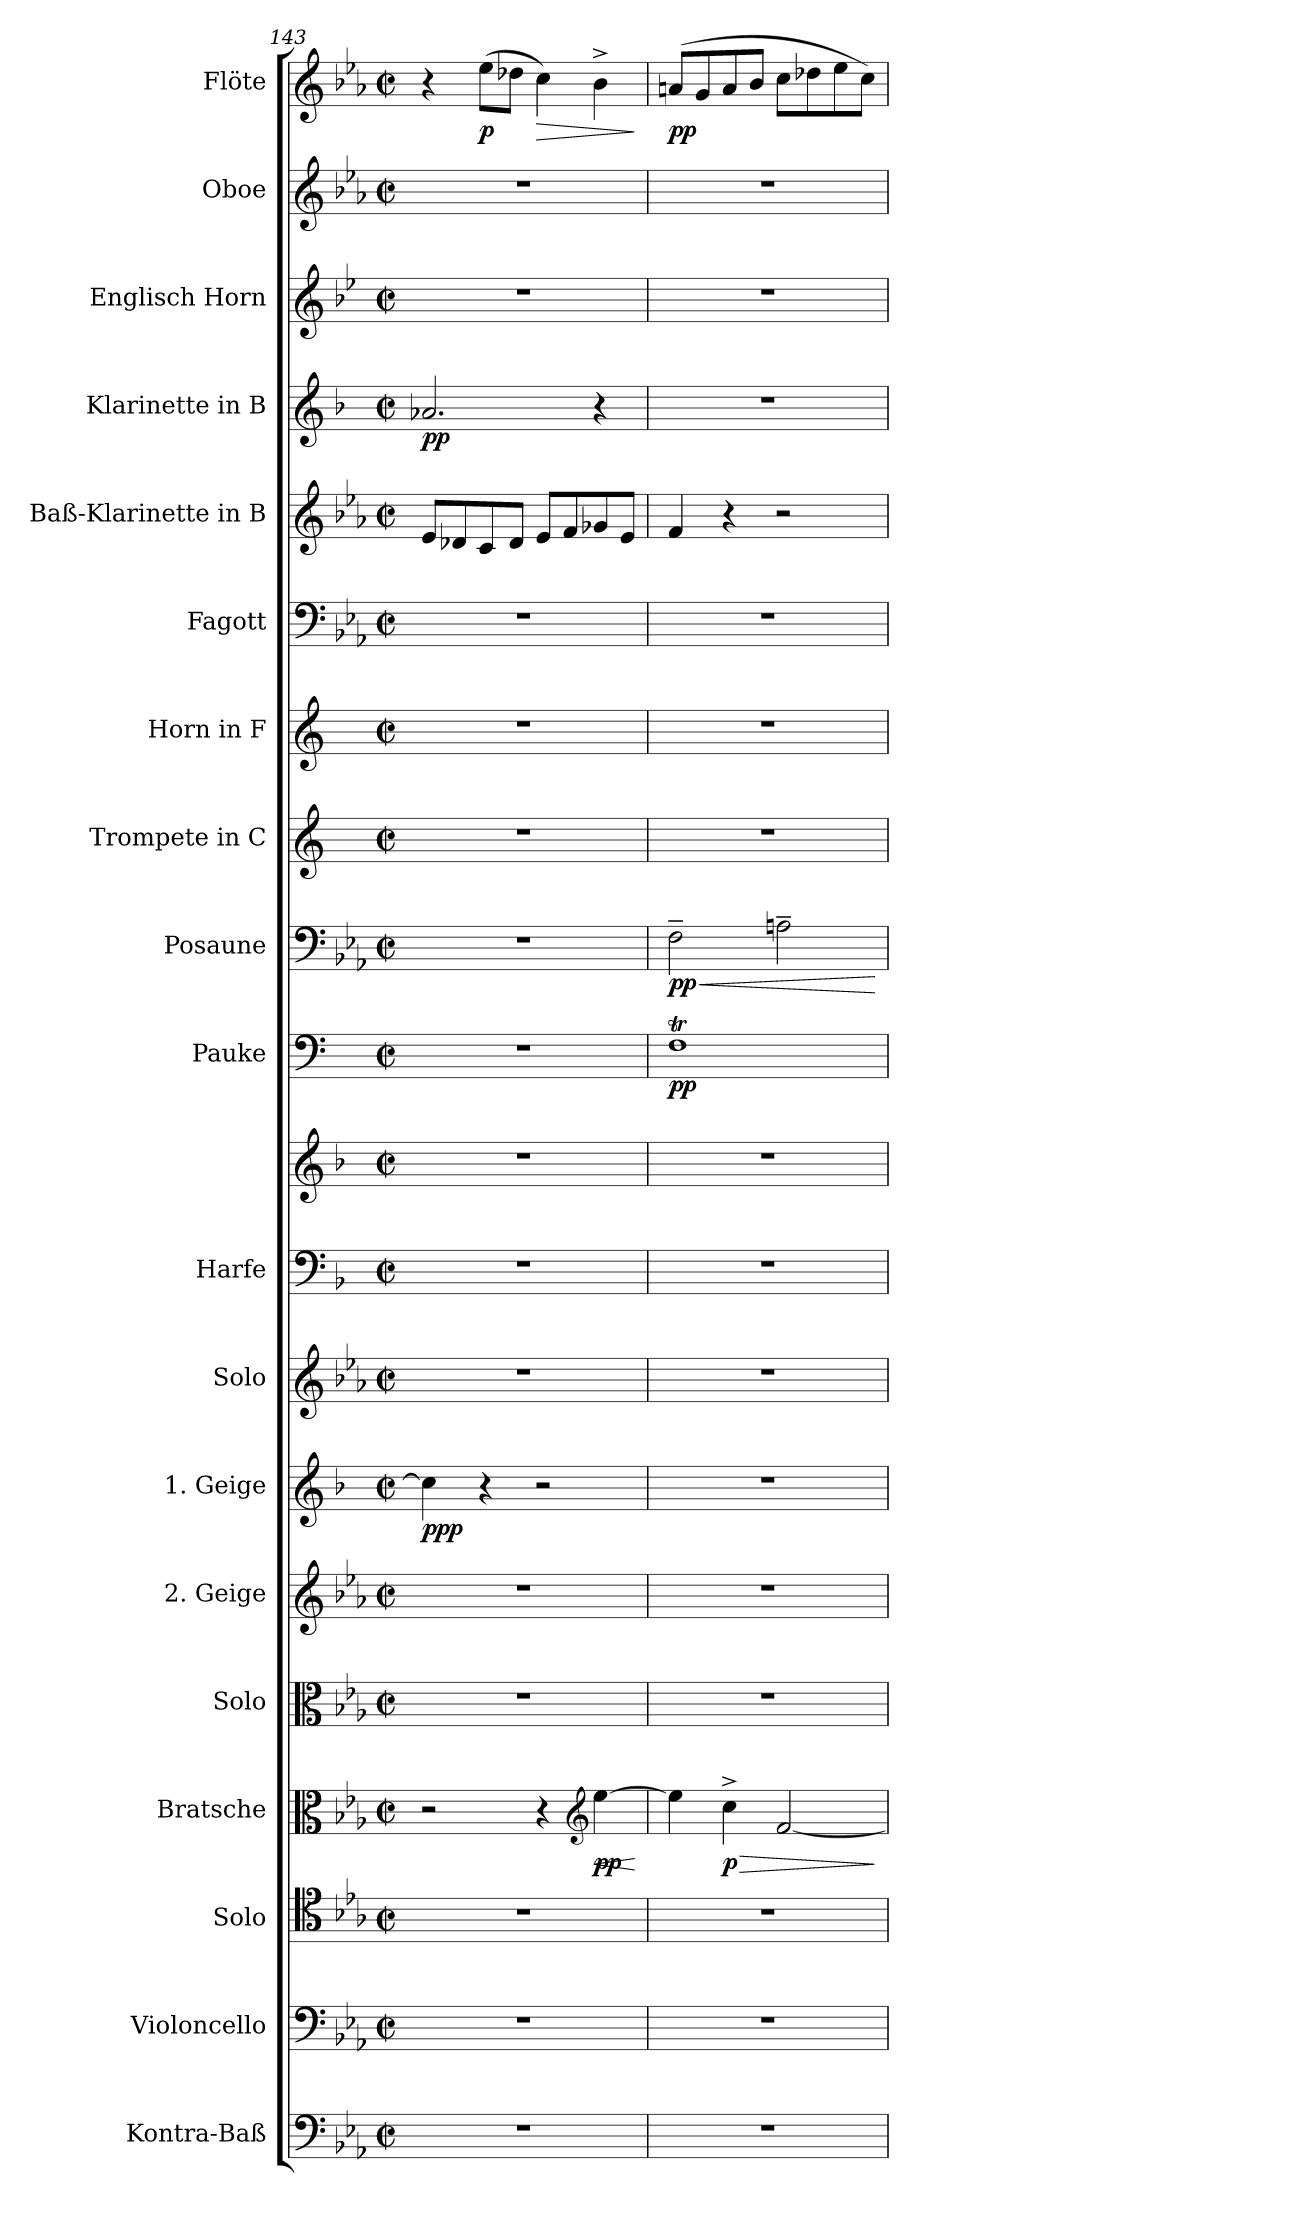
**kern	**kern	**kern	**kern	**dynam	**kern	**kern	**kern	**dynam	**kern	**kern	**kern	**kern	**dynam	**kern	**dynam	**kern	**kern	**kern	**kern	**kern	**dynam	**kern	**kern	**kern	**dynam
*part19	*part18	*part17	*part16	*part16	*part15	*part14	*part13	*part13	*part12	*part11	*part11	*part10	*part10	*part9	*part9	*part8	*part7	*part6	*part5	*part4	*part4	*part3	*part2	*part1	*part1
*staff20	*staff19	*staff18	*staff17	*staff17	*staff16	*staff15	*staff14	*staff14	*staff13	*staff12	*staff11	*staff10	*staff10	*staff9	*staff9	*staff8	*staff7	*staff6	*staff5	*staff4	*staff4	*staff3	*staff2	*staff1	*staff1
*I"Kontra-Baß	*I"Violoncello	*I"Solo	*I"Bratsche	*	*I"Solo	*I"2. Geige	*I"1. Geige	*	*I"Solo	*I"Harfe	*	*I"Pauke	*	*I"Posaune	*	*I"Trompete in C	*I"Horn in F	*I"Fagott	*I"Baß-Klarinette in B	*I"Klarinette in B	*	*I"Englisch Horn	*I"Oboe	*I"Flöte	*
*	*I'Vlc.	*I'Solo	*I'Br.	*	*I'Solo	*I'2. Gg	*I'1. Gg.	*	*I'Solo	*I'Hrf.	*	*I'Pk.	*	*I'Pos.	*	*I'Trp.	*I'Hr. F	*I'Fg.	*	*I'Kl. B	*	*I'E. H.	*I'Ob.	*I'Fl.	*
*clefF4	*clefF4	*clefC4	*clefC3	*	*clefC3	*clefG2	*clefG2	*	*clefG2	*clefF4	*clefG2	*clefF4	*	*clefF4	*	*clefG2	*clefG2	*clefF4	*clefG2	*clefG2	*	*clefG2	*clefG2	*clefG2	*
*ITrd7c12	*	*	*	*	*	*	*ITrd1c2	*	*	*ITrd1c2	*ITrd1c2	*	*	*	*	*	*ITrd4c7	*	*ITrd8c14	*ITrd1c2	*	*ITrd4c7	*	*	*
*k[b-e-a-]	*k[b-e-a-]	*k[b-e-a-]	*k[b-e-a-]	*	*k[b-e-a-]	*k[b-e-a-]	*k[b-e-a-]	*	*k[b-e-a-]	*k[b-e-a-]	*k[b-e-a-]	*k[]	*	*k[b-e-a-]	*	*k[]	*k[b-]	*k[b-e-a-]	*k[b-e-a-]	*k[b-e-a-]	*	*k[b-e-a-]	*k[b-e-a-]	*k[b-e-a-]	*
*M2/2	*M2/2	*M2/2	*M2/2	*	*M2/2	*M2/2	*M2/2	*	*M2/2	*M2/2	*M2/2	*M2/2	*	*M2/2	*	*M2/2	*M2/2	*M2/2	*M2/2	*M2/2	*	*M2/2	*M2/2	*M2/2	*
*met(c|)	*met(c|)	*met(c|)	*met(c|)	*	*met(c|)	*met(c|)	*met(c|)	*	*met(c|)	*met(c|)	*met(c|)	*met(c|)	*	*met(c|)	*	*met(c|)	*met(c|)	*met(c|)	*met(c|)	*met(c|)	*	*met(c|)	*met(c|)	*met(c|)	*
=143	=143	=143	=143	=143	=143	=143	=143	=143	=143	=143	=143	=143	=143	=143	=143	=143	=143	=143	=143	=143	=143	=143	=143	=143	=143
!	!	!	!	!	!	!	!	!LO:DY:b	!	!	!	!	!	!	!	!	!	!	!	!	!LO:DY:b	!	!	!	!
1r	1r	1r	2r	.	1r	1r	4b-\]	ppp	1r	1r	1r	1r	.	1r	.	1r	1r	1r	8E-/L	2.g-X/	pp	1r	1r	4r	.
.	.	.	.	.	.	.	.	.	.	.	.	.	.	.	.	.	.	.	8D-X/	.	.	.	.	.	.
!	!	!	!	!	!	!	!	!	!	!	!	!	!	!	!	!	!	!	!	!	!	!	!	!	!LO:DY:b
.	.	.	.	.	.	.	4r	.	.	.	.	.	.	.	.	.	.	.	8C/	.	.	.	.	(>8ee-\L	p
.	.	.	.	.	.	.	.	.	.	.	.	.	.	.	.	.	.	.	8D-/J	.	.	.	.	8dd-X\J	.
!	!	!	!	!	!	!	!	!	!	!	!	!	!	!	!	!	!	!	!	!	!	!	!	!	!LO:HP:b
.	.	.	4r	.	.	.	2r	.	.	.	.	.	.	.	.	.	.	.	8E-/L	.	.	.	.	4cc\)	>
.	.	.	.	.	.	.	.	.	.	.	.	.	.	.	.	.	.	.	8F/	.	.	.	.	.	.
*	*	*	*clefG2	*	*	*	*	*	*	*	*	*	*	*	*	*	*	*	*	*	*	*	*	*	*
!	!	!	!	!LO:HP:b	!	!	!	!	!	!	!	!	!	!	!	!	!	!	!	!	!	!	!	!	!
!	!	!	!	!LO:DY:n=1:b	!	!	!	!	!	!	!	!	!	!	!	!	!	!	!	!	!	!	!	!	!
.	.	.	[4ee-\	< pp	.	.	.	.	.	.	.	.	.	.	.	.	.	.	8G-X/	4r	.	.	.	4b-^\	.
.	.	.	.	.	.	.	.	.	.	.	.	.	.	.	.	.	.	.	8E-/J	.	.	.	.	.	.
.	.	.	.	[	.	.	.	.	.	.	.	.	.	.	.	.	.	.	.	.	.	.	.	.	]
=144	=144	=144	=144	=144	=144	=144	=144	=144	=144	=144	=144	=144	=144	=144	=144	=144	=144	=144	=144	=144	=144	=144	=144	=144	=144
!	!	!	!	!	!	!	!	!	!	!	!	!	!LO:DY:b	!	!LO:HP:b	!	!	!	!	!	!	!	!	!	!
!	!	!	!	!	!	!	!	!	!	!	!	!	!	!	!LO:DY:n=1:b	!	!	!	!	!	!	!	!	!	!LO:DY:b
1r	1r	1r	4ee-\]	.	1r	1r	1r	.	1r	1r	1r	1FT	pp	2F~\	< pp	1r	1r	1r	4F/	1r	.	1r	1r	(>8an/L	pp
.	.	.	.	.	.	.	.	.	.	.	.	.	.	.	.	.	.	.	.	.	.	.	.	8g/	.
!	!	!	!	!LO:HP:b	!	!	!	!	!	!	!	!	!	!	!	!	!	!	!	!	!	!	!	!	!
!	!	!	!	!LO:DY:n=1:b	!	!	!	!	!	!	!	!	!	!	!	!	!	!	!	!	!	!	!	!	!
.	.	.	4cc^\	> p	.	.	.	.	.	.	.	.	.	.	.	.	.	.	4r	.	.	.	.	8a/	.
.	.	.	.	.	.	.	.	.	.	.	.	.	.	.	.	.	.	.	.	.	.	.	.	8b-/J	.
.	.	.	[2f/	.	.	.	.	.	.	.	.	.	.	2An~\	.	.	.	.	2r	.	.	.	.	8cc\L	.
.	.	.	.	.	.	.	.	.	.	.	.	.	.	.	.	.	.	.	.	.	.	.	.	8dd-X\	.
.	.	.	.	.	.	.	.	.	.	.	.	.	.	.	.	.	.	.	.	.	.	.	.	8ee-\	.
.	.	.	.	.	.	.	.	.	.	.	.	.	.	.	.	.	.	.	.	.	.	.	.	8cc\J)	.
.	.	.	.	]	.	.	.	.	.	.	.	.	.	.	[	.	.	.	.	.	.	.	.	.	.
=	=	=	=	=	=	=	=	=	=	=	=	=	=	=	=	=	=	=	=	=	=	=	=	=	=
*-	*-	*-	*-	*-	*-	*-	*-	*-	*-	*-	*-	*-	*-	*-	*-	*-	*-	*-	*-	*-	*-	*-	*-	*-	*-
